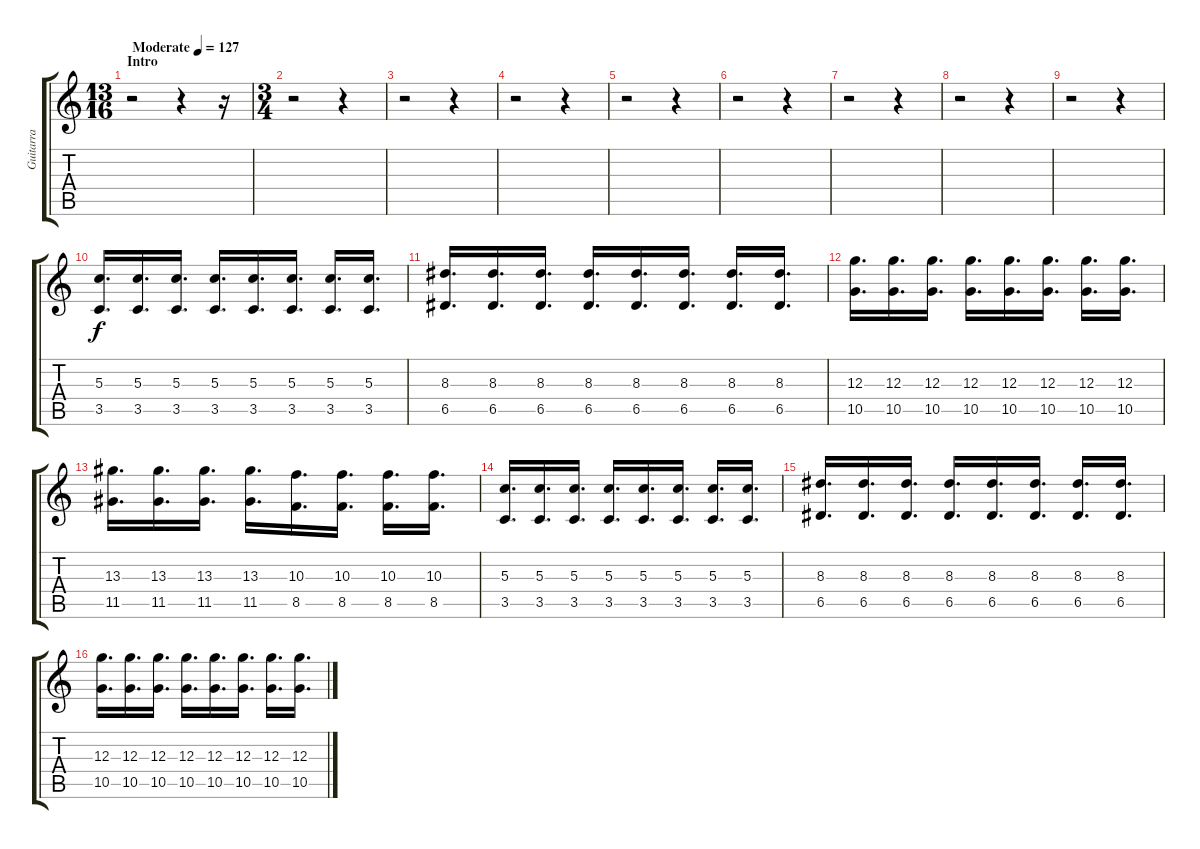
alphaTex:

\track ("Guitarra  Extra" "Guitarra  ") {instrument distortionguitar}
\staff {score tabs}
\tuning (E4 B3 G3 D3 A2 E2) {hide}
\ts (13 16)
\section ("" "Intro")
\tempo (127 "Moderate")
\clef g2
\ks c
r.2{dy f instrument distortionguitar} r.4 r.16 |
\ts (3 4)
r.2 r.4 |
r.2 r.4 |
r.2 r.4 |
r.2 r.4 |
r.2 r.4 |
r.2 r.4 |
r.2 r.4 |
r.2 r.4 |
(5.3 3.5).16{d} (5.3 3.5).16{d} (5.3 3.5).16{d} (5.3 3.5).16{d} (5.3 3.5).16{d} (5.3 3.5).16{d} (5.3 3.5).16{d} (5.3 3.5).16{d} |
(8.3 6.5).16{d} (8.3 6.5).16{d} (8.3 6.5).16{d} (8.3 6.5).16{d} (8.3 6.5).16{d} (8.3 6.5).16{d} (8.3 6.5).16{d} (8.3 6.5).16{d} |
(12.3 10.5).16{d} (12.3 10.5).16{d} (12.3 10.5).16{d} (12.3 10.5).16{d} (12.3 10.5).16{d} (12.3 10.5).16{d} (12.3 10.5).16{d} (12.3 10.5).16{d} |
(13.3 11.5).16{d} (13.3 11.5).16{d} (13.3 11.5).16{d} (13.3 11.5).16{d} (10.3 8.5).16{d} (10.3 8.5).16{d} (10.3 8.5).16{d} (10.3 8.5).16{d} |
(5.3 3.5).16{d} (5.3 3.5).16{d} (5.3 3.5).16{d} (5.3 3.5).16{d} (5.3 3.5).16{d} (5.3 3.5).16{d} (5.3 3.5).16{d} (5.3 3.5).16{d} |
(8.3 6.5).16{d} (8.3 6.5).16{d} (8.3 6.5).16{d} (8.3 6.5).16{d} (8.3 6.5).16{d} (8.3 6.5).16{d} (8.3 6.5).16{d} (8.3 6.5).16{d} |
(12.3 10.5).16{d} (12.3 10.5).16{d} (12.3 10.5).16{d} (12.3 10.5).16{d} (12.3 10.5).16{d} (12.3 10.5).16{d} (12.3 10.5).16{d} (12.3 10.5).16{d}
